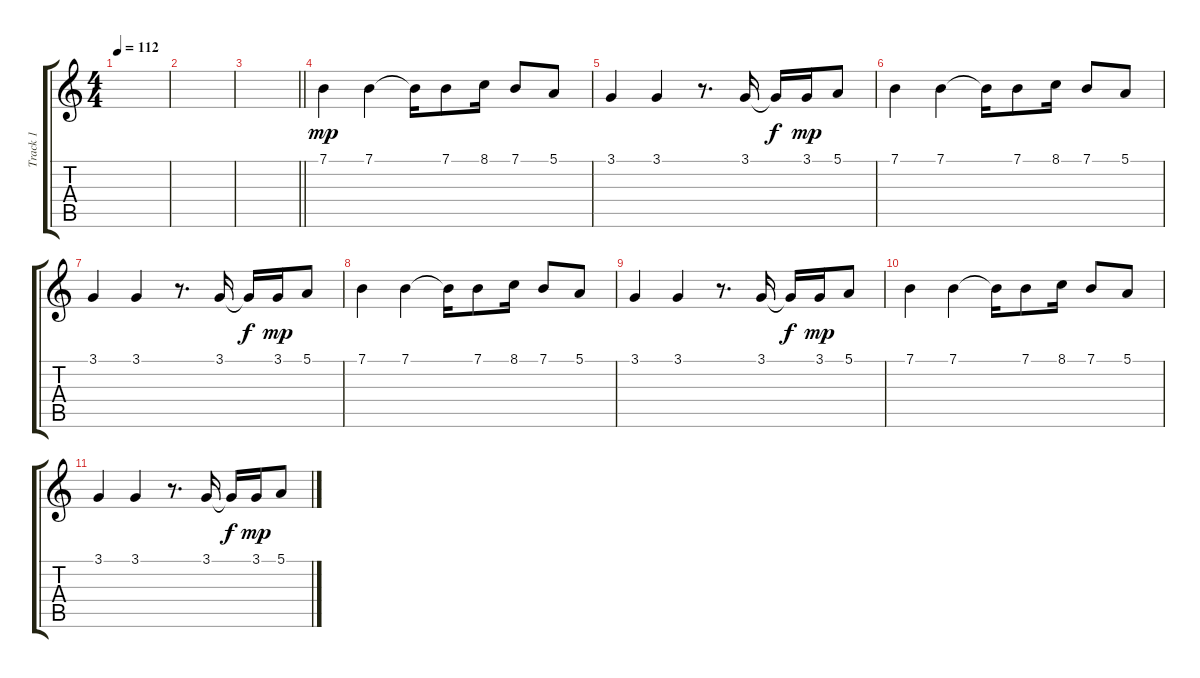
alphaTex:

\track ("Track 1" "Track 1") {instrument tenorsax}
\staff {score tabs}
\tuning (E4 B3 G3 D3 A2 E2) {hide}
\ts (4 4)
\tempo 112
\clef g2
\ks c
|
|
\barLineRight lightlight
|
7.1.4{dy mp instrument oboe} 7.1.4 7.1{t}.16 7.1.8 8.1.16 7.1.8 5.1.8 |
3.1.4 3.1.4 r.8{d} 3.1.16 3.1{t}.16{dy f} 3.1.16{dy mp} 5.1.8 |
7.1.4{instrument oboe} 7.1.4 7.1{t}.16 7.1.8 8.1.16 7.1.8 5.1.8 |
3.1.4 3.1.4 r.8{d} 3.1.16 3.1{t}.16{dy f} 3.1.16{dy mp} 5.1.8 |
7.1.4{instrument oboe} 7.1.4 7.1{t}.16 7.1.8 8.1.16 7.1.8 5.1.8 |
3.1.4 3.1.4 r.8{d} 3.1.16 3.1{t}.16{dy f} 3.1.16{dy mp} 5.1.8 |
7.1.4{instrument oboe} 7.1.4 7.1{t}.16 7.1.8 8.1.16 7.1.8 5.1.8 |
3.1.4 3.1.4 r.8{d} 3.1.16 3.1{t}.16{dy f} 3.1.16{dy mp} 5.1.8
